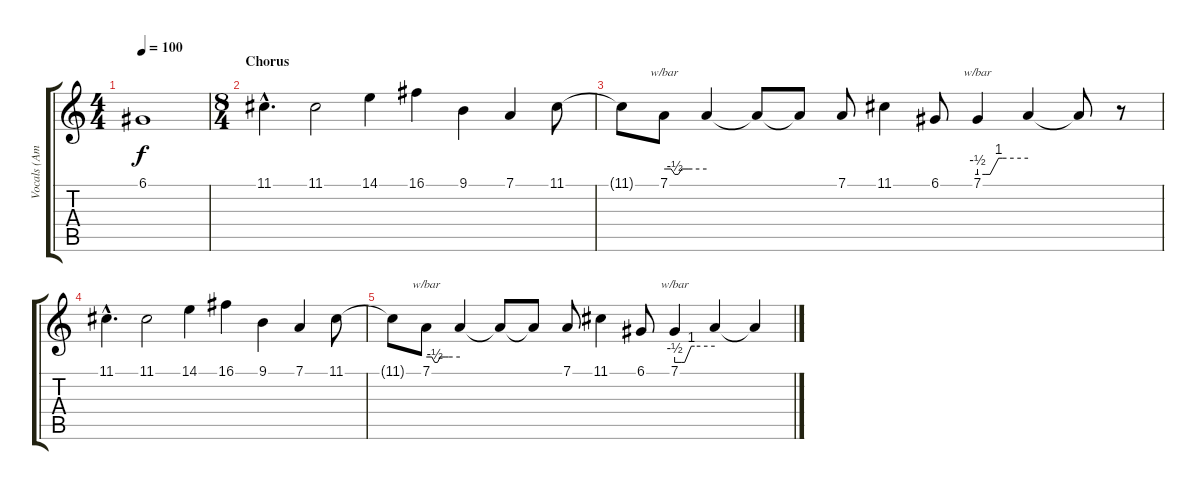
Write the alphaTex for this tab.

\track ("Vocals (Amy Lee)" "Vocals (Am") {instrument choiraahs}
\staff {score tabs}
\tuning (D4 A3 F3 C3 G2 C2) {hide}
\ts (4 4)
\tempo 100
\clef g2
\ks c
6.1{t}.1{dy f} |
\ts (8 4)
\section ("" "Chorus")
11.1{hac}.4{d} 11.1.2 14.1.4 16.1.4 9.1.4 7.1.4 11.1.8 |
11.1{t}.8 7.1.8{tbe (custom default 0 0 10 0 15 -2 20 -2 25 0 35 0 40 0 60 0)} 7.1{t}.4 7.1{t}.8 7.1{t}.8 7.1.8 11.1.4 6.1.8 7.1.4{tbe (custom default 0 -2 10 -2 15 -2 25 4 30 4 60 4)} 7.1{t}.4 7.1{t}.8 r.8 |
11.1{hac}.4{d} 11.1.2 14.1.4 16.1.4 9.1.4 7.1.4 11.1.8 |
11.1{t}.8 7.1.8{tbe (custom default 0 0 10 0 15 -2 20 -2 25 0 35 0 40 0 60 0)} 7.1{t}.4 7.1{t}.8 7.1{t}.8 7.1.8 11.1.4 6.1.8 7.1.4{tbe (custom default 0 -2 10 -2 15 -2 25 4 30 4 60 4)} 7.1{t}.4 7.1{t}.4
